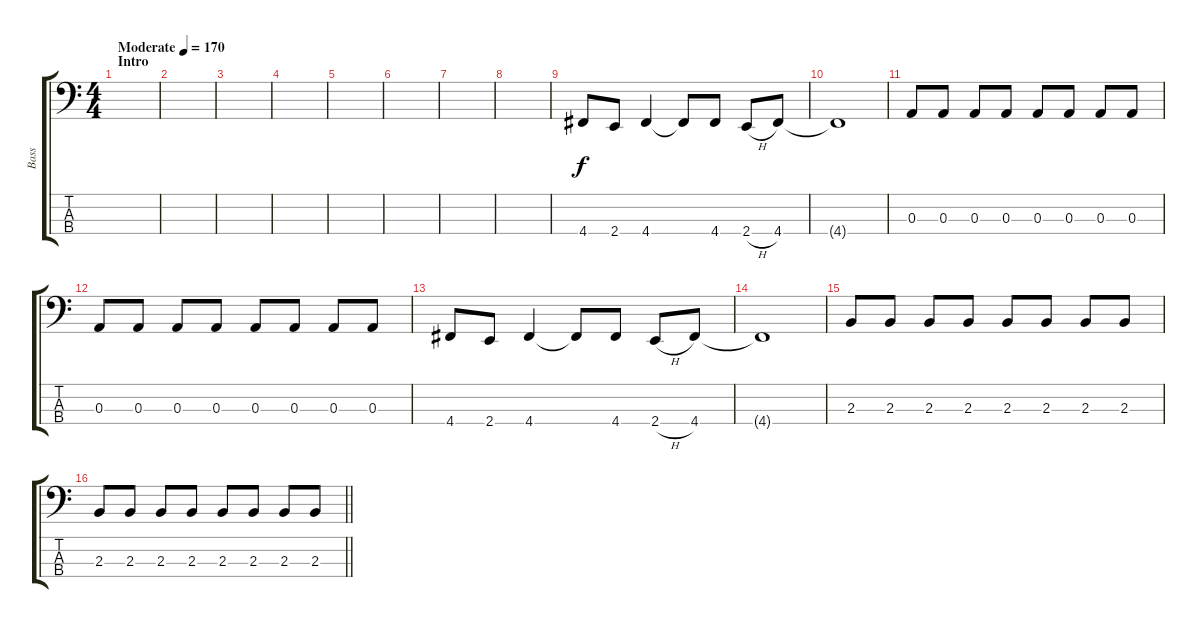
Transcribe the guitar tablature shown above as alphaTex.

\track ("Bass" "Bass") {instrument slapbass2}
\staff {score tabs}
\tuning (G2 D2 A1 D1) {hide}
\ts (4 4)
\section ("" "Intro")
\tempo (170 "Moderate")
\clef f4
\ks c
|
|
|
|
|
|
|
|
4.4.8 2.4.8 4.4.4 4.4{t}.8 4.4.8 2.4{h}.8 4.4.8 |
4.4{t}.1 |
0.3.8 0.3.8 0.3.8 0.3.8 0.3.8 0.3.8 0.3.8 0.3.8 |
0.3.8 0.3.8 0.3.8 0.3.8 0.3.8 0.3.8 0.3.8 0.3.8 |
4.4.8 2.4.8 4.4.4 4.4{t}.8 4.4.8 2.4{h}.8 4.4.8 |
4.4{t}.1 |
2.3.8 2.3.8 2.3.8 2.3.8 2.3.8 2.3.8 2.3.8 2.3.8 |
\barLineRight lightlight
2.3.8 2.3.8 2.3.8 2.3.8 2.3.8 2.3.8 2.3.8 2.3.8
